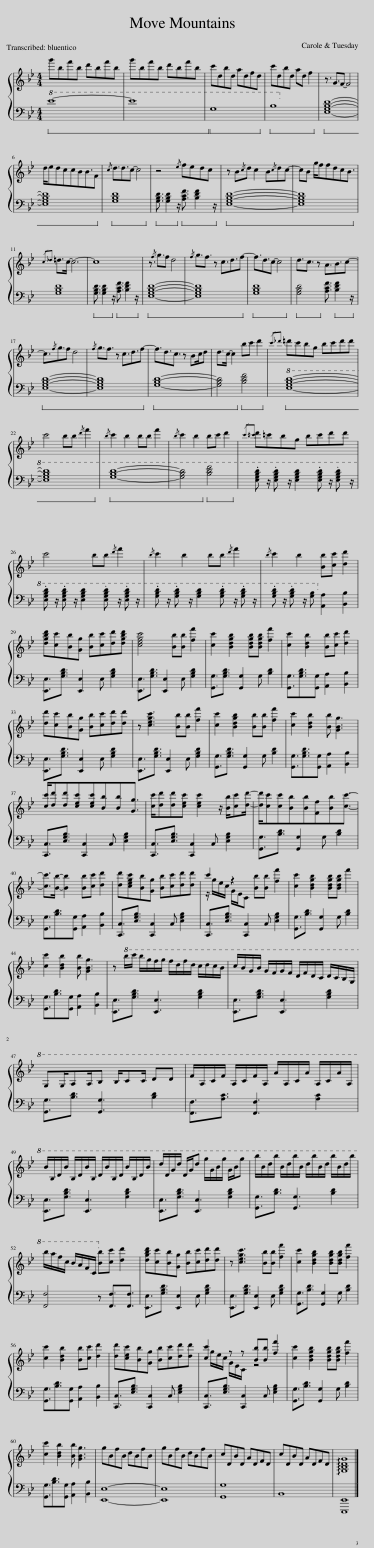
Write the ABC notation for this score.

X:1
%%score { ( 1 3 ) | 2 }
L:1/8
M:4/4
I:linebreak $
K:Bb
V:1 treble
V:3 treble
V:2 bass
V:1
 g'bf'b d'bf'b | g'bf'b d'bf'b | c'dbd adfd | c'dbd ad f2 | z3/2 G3/2F- F4 |$ %5
 d/edccBB3/2F |{/c} d3/2d3/2c- c4 | z4{/e} fedc | z B{/c}d c2 B{/c}dc- | cB g/ffdcB3/2 |$ %10
{/c_d} =d>c- c6- | c8 | z3/2{/f} g3/2f d4 |{/f} g3/2f3/2 z c3/2d3/2f- | f3/2d3/2c- c4 | %15
 d3/2c3/2 z A3/2B3/2c- |$ c3/2{/f}g3/2f d4 |{/f} g3/2f3/2 z c3/2d3/2f- | f3/2d3/2c3/2 z Bc/d | d>c- c2 bc' d'2 | %20
{/c'_d'} =d'c'bg bc'd'd' |$ c'4 bb{/d'} f'2 |{/b} c'2 b2 bb f'2 |{/b} c'2 b2 bc' d'2 |{/c'^c'} d'=c'bg bc'd'd' |$ %25
 c'4 bb{/d'} f'2 |{/b} c'2 b2 bb{/d'} f'2 |{/b} c'2 b2 [Bb][cc'] [dd']2 |$ [dgbd'][cc'][Bb][Gg] [Bb][cc'][dd'][dgbd'] | [cegc']4 [Bb][Bb] [ff']2 | %30
 [cc']2 [Bdgb]2 [Bdgb][Bdgb] [ff']2 | [cc']2 [Bdb]2 [Bb][cc'] [dd']2 |$ [dd'][cc'][Bb][Gg] [Bb][cc'][dd'][dd'] | z [cegc']3 [Bb][Bb] [ff']2 | [cc']2 [Bdgb]2 [Bb][Bb] [ff']2 | %35
 [cc']2 [Bdb]2 [Bb] [GBg]3 |$ [cc']/[dd'][dd'][cec'][cec'][Bb][Bb][Gg]3/2 | [cc']/[dd'][dd'][cec'] [cec']2 z/ [Bb]/[cc'][dd']/- | [dd']/[cc'][cc'][Bb][Bb][Ff][Bb][cc']3/2- |$ [cc']>[Bb]- [Bb]2 [Bb][cc'] [dd']2 | %40
 [dd'][cegc'][Bb][Gg] [Bb][cc'][dd'][dd'] | c'2 z2 [Bb][Bb] [ff']2 | [cc']2 [Bdgb]2 [Bdgb][Bdgb] [xf']2 |$ [cc']2 [Bdb]2 [Bb] [GBg]3 | z!8va(! b'/c''/ b'/g'/f'/g'/ f'/d'/f'/d'/ c'/d'/c'/b/ | %45
 c'/b/g/b/ g/f/g/f/ d/f/d/c/ d/c/B/G/ |$ GG/AA/B B/cc/ dd | f/A/c/f/ A/c/f/A/ a/A/c/a/ A/c/a/A/ |$ b/B/d/b/ B/d/b/B/ d/b/B/d/ b/B/d/b/ | d'/d/g/d'/ d/g/d' g'/g/b/g'/ g/b/g' | %50
 b'/b/d'/b'/ b/d'/b'/b/ d'/b'/b/d'/ b'/b/d'/b'/ |$ b'/a'/f'/c'/ b/a/f/c/!8va)! [Bb][cc'] [dd']2 | [dgbd'][cc'][Bb][Gg] [Bb][cc'][dd'][dd'] | z [cegc']3 [Bb][Bb] [ff']2 | [cc']2 [Bdgb]2 [Bdgb][Bdgb] [ff']2 |$ %55
 [cc']2 [Bdb]2 [Bb][cc'] [dd']2 | [dd'][cec'][Bb][Gg] [Bb][cc'][dd'][dd'] | [cc']2 z z [Bb][Bb] [ff']2 | [cc']2 [Bdgb]2 [Bdgb][Bdgb] [ff']2 |$ [cc']2 [Bdb]2 [Bb] [GBg]3 | %60
 gBfB dBfB | gBfB dBfB | cDBD ADFD | cDBD ADFD | !arpeggio![G,B,DG]8 |] %65
V:2
!8va(!!ped! e8-!ped-up! | e8 |!ped! G8!ped-up! |!ped! B8!8va)!!ped-up! |!ped! [E,G,B,D]8- |$ %5
 [E,G,B,D]8!ped-up! |!ped! [G,B,D]8!ped-up! |!ped! [G,B,D]3/2 [G,B,D]2 z/!ped-up!!ped! [A,CF]3/2 [B,DF]2 z/!ped-up! |!ped! [E,G,B,D]8- | [E,G,B,D]8!ped-up! |$ %10
 [G,B,D]8 |!ped! [G,B,D]3/2 [G,B,D]2 z/!ped-up!!ped! [A,CF]3/2 [B,DF]2 z/!ped-up! |!ped! [E,G,B,D]8- | [E,G,B,D]8!ped-up! |!ped! [G,B,D]8!ped-up! | %15
!ped! [G,B,D]4!ped-up! [A,CF]3/2!ped! [B,DF]2 z/!ped-up! |$!ped! [E,G,B,D]8- | [E,G,B,D]8!ped-up! |!ped! [G,B,D]8- | [G,B,D]4!ped-up!!ped! [B,DF]4!ped-up! | %20
!ped!!8va(! [EGBd]8- |$ [EGBd]8!ped-up! |!ped! [GBd]8- | [GBd]4!ped-up!!ped! [Bdf]4!ped-up! | .[EGBd] z/ .[EGBd] z/ [EGBd]2 .[EGBd] z/ .[EGBd] z/ |$ %25
 .[EGBd] z/ .[EGBd] z/ [EGBd]2 .[EGBd] z/ .[EGBd] z/ | .[GBd] z/ .[GBd] z/ [GBd]2 .[GBd] z/ .[GBd] z/ | .[GBd] z/ .[GBd] z/ [GB]!8va)! [A,,A,]2 [B,,B,]2 |$ [E,,E,]3/2[G,B,D]3/2 [E,,E,]2 E, [G,B,D]2 | [E,,E,]3/2[G,B,D]3/2 [E,,E,]2 E, [G,B,D]2 | %30
 [G,,G,]3/2[G,B,D]3/2 [G,,G,]2 G, [B,D]2 | [G,,G,]3/2[G,B,D]3/2[G,,G,] [A,,A,]2 [B,,B,]2 |$ [E,,E,]3/2[G,B,D]3/2 [E,,E,]2 E, [G,B,D]2 | [E,,E,]3/2[G,B,D]3/2 [E,,E,]2 E, [G,B,D]2 | [G,,G,]3/2[G,B,D]3/2 [G,,G,]2 G, [B,D]2 | %35
 [G,,G,]3/2[G,B,D]3/2[G,,G,] [A,,A,]2 [B,,B,]2 |$ [C,,C,]3/2[E,G,B,]3/2 [C,,C,]2 C, [E,G,B,]2 | [C,,C,]3/2[E,G,B,]3/2 [C,,C,]2 C, [E,G,B,]2 | [G,,G,]3/2[B,D]3/2 [G,,G,]2 G, [B,D]2 |$ [G,,G,]3/2[B,D]3/2[G,,G,] [A,,A,]2 [B,,B,]2 | %40
 [C,,C,]3/2[E,G,B,]3/2 [C,,C,]2 C, [E,G,B,]2 | [C,,C,]3/2[E,G,B,]3/2 [C,,C,]2 C, [E,G,B,]2 | [G,,G,]3/2[B,D]3/2 [G,,G,]2 G, [B,D]2 |$ [G,,G,]3/2[B,D]3/2[G,,G,] [A,,A,]2 [B,,B,]2 | [E,,E,]3/2[G,B,D]3/2 [E,,E,]3 [G,B,D]2 | %45
 [E,,E,]3/2[G,B,D]3/2 [E,,E,]3 [G,B,D]2 |$ [G,,G,]3/2[B,D]3/2 [G,,G,]3 [B,D]2 | [F,,F,]3/2[A,C]3/2 [F,,F,]3 [A,C]2 |$ [E,,E,]3/2[G,B,D]3/2 [E,,E,]3 [G,B,D]2 | [E,,E,]3/2[G,B,D]3/2 [E,,E,]3 [G,B,D]2 | %50
 [G,,G,]3/2[B,D]3/2 [G,,G,]3 [B,D]2 |$ [F,,F,]4 z [F,,F,]3/2[F,,F,]3/2 | [E,,E,]3/2[G,B,D]3/2 [E,,E,]2 E, [G,B,D]2 | [E,,E,]3/2[G,B,D]3/2 [E,,E,]2 E, [G,B,D]2 | [G,,G,]3/2[B,D]3/2 [G,,G,]2 G, [B,D]2 |$ %55
 [G,,G,]3/2[B,D]3/2[G,,G,] [A,,A,]2 [B,,B,]2 | [C,,C,]3/2[E,G,B,]3/2 [C,,C,]2 C, [E,G,B,]2 | [C,,C,]3/2[E,G,B,]3/2 [C,,C,]2 C, [E,G,B,]2 | [G,,G,]3/2[B,D]3/2 [G,,G,]2 G, [B,D]2 |$ [G,,G,]3/2[B,D]3/2[G,,G,] [A,,A,]2 [B,,B,]2 | %60
 [E,,E,]8- | [E,,E,]8 | [G,,G,]8 | B,,8 | [E,,,E,,]8 |] %65
V:3
 x8 | x8 | x8 | x8 | x8 |$ %5
 x8 | x8 | x8 | x8 | x8 |$ %10
 x8 | x8 | x8 | x8 | x8 | %15
 x8 |$ x8 | x8 | x8 | x8 | %20
 x8 |$ x8 | x8 | x8 | x8 |$ %25
 x8 | x8 | x8 |$ x8 | x8 | %30
 x8 | x8 |$ x8 | x8 | x8 | %35
 x8 |$ x8 | x8 | x8 |$ x8 | %40
 x8 | z/ g/e/c/ G/E/C x4 | x8 |$ x8 | x!8va(! x7 | %45
 x8 |$ x8 | x8 |$ x8 | x8 | %50
 x8 |$ x4!8va)! x4 | x8 | x8 | x8 |$ %55
 x8 | x8 | x/ g/e/c/ G/E/C/ x/ z4 | x8 |$ x8 | %60
 x8 | x8 | x8 | x8 | x8 |] %65
